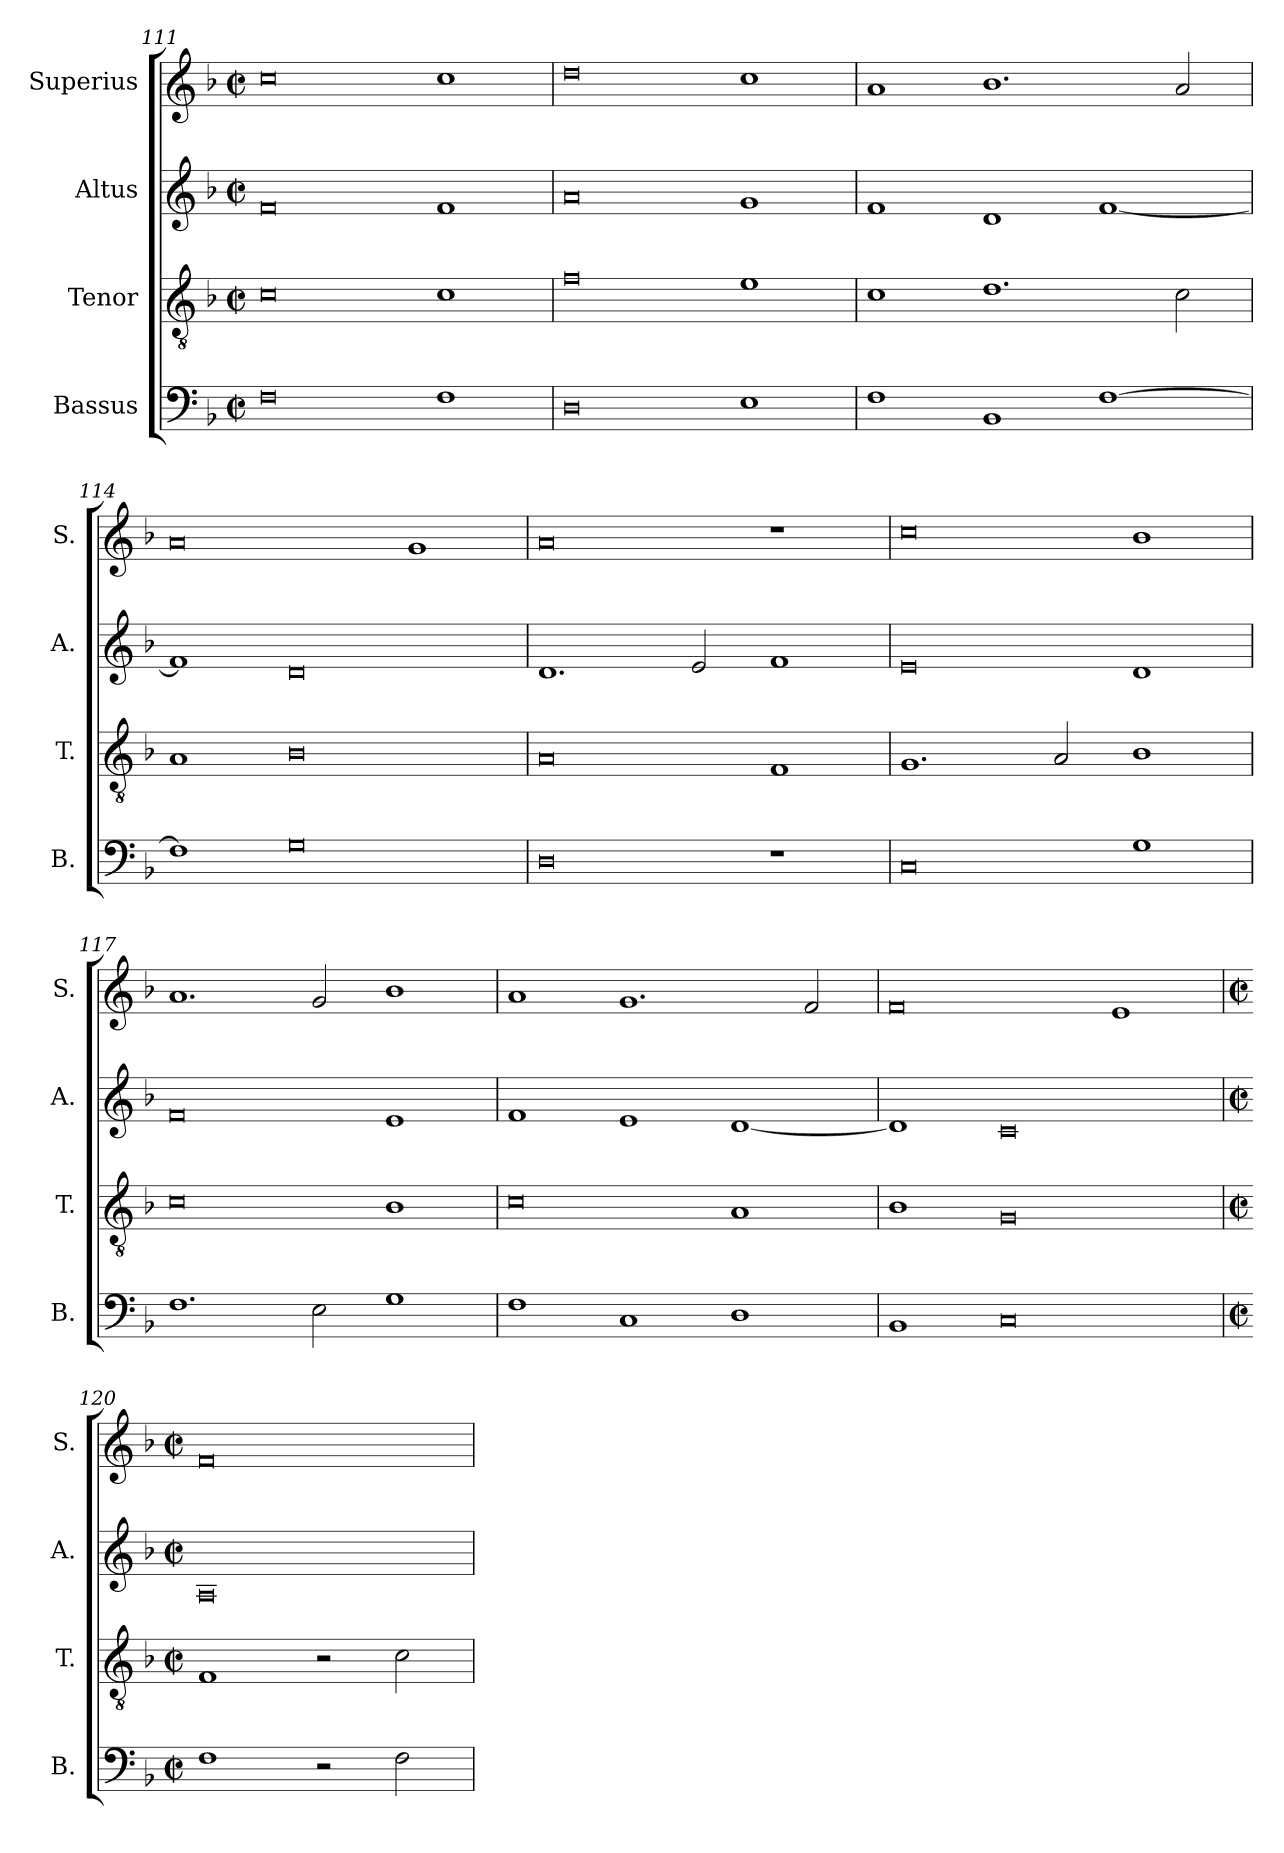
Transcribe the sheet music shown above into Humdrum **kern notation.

**kern	**kern	**kern	**kern
*part4	*part3	*part2	*part1
*staff4	*staff3	*staff2	*staff1
*I"Bassus	*I"Tenor	*I"Altus	*I"Superius
*I'B.	*I'T.	*I'A.	*I'S.
!!LO:PB:g=z
*clefF4	*clefGv2	*clefG2	*clefG2
*	*ITrd7c12	*	*
*k[b-]	*k[b-]	*k[b-]	*k[b-]
*F:	*F:	*F:	*F:
*M2/2	*M2/2	*M2/2	*M2/2
*met(c|)	*met(c|)	*met(c|)	*met(c|)
=111	=111	=111	=111
0Fi	0Ci	0fi	0cci
1Fi	1Ci	1fi	1cci
=112	=112	=112	=112
0Di	0Fi	0ai	0ddi
1Ei	1Ei	1gi	1cci
=113	=113	=113	=113
1Fi	1Ci	1fi	1ai
1BB-i	1.Di	1di	1.b-i
[>1Fi	.	[<1fi	.
.	2Ci\	.	2ai/
=114	=114	=114	=114
1Fi]	1AAi	1fi]	0ai
0Gi	0BB-i	0di	.
.	.	.	1gi
=115	=115	=115	=115
0Di	0AAi	1.di	0ai
.	.	2ei/	.
1r	1FFi	1fi	1r
!!LO:LB:g=z
=116	=116	=116	=116
0Ci	1.GGi	0ei	0cci
.	2AAi/	.	.
1Gi	1BB-i	1di	1b-i
=117	=117	=117	=117
1.Fi	0Ci	0fi	1.ai
2Ei\	.	.	2gi/
1Gi	1BB-i	1ei	1b-i
=118	=118	=118	=118
1Fi	0Ci	1fi	1ai
1Ci	.	1ei	1.gi
1Di	1AAi	[<1di	.
.	.	.	2fi/
=119	=119	=119	=119
1BB-i	1BB-i	1di]	0fi
0Ci	0GGi	0ci	.
.	.	.	1ei
=120	=120	=120	=120
*M2/2	*M2/2	*M2/2	*M2/2
*met(c|)	*met(c|)	*met(c|)	*met(c|)
1Fi	1FFi	0Ai	0fi
2r	2r	.	.
2Fi\	2Ci\	.	.
=	=	=	=
*-	*-	*-	*-
